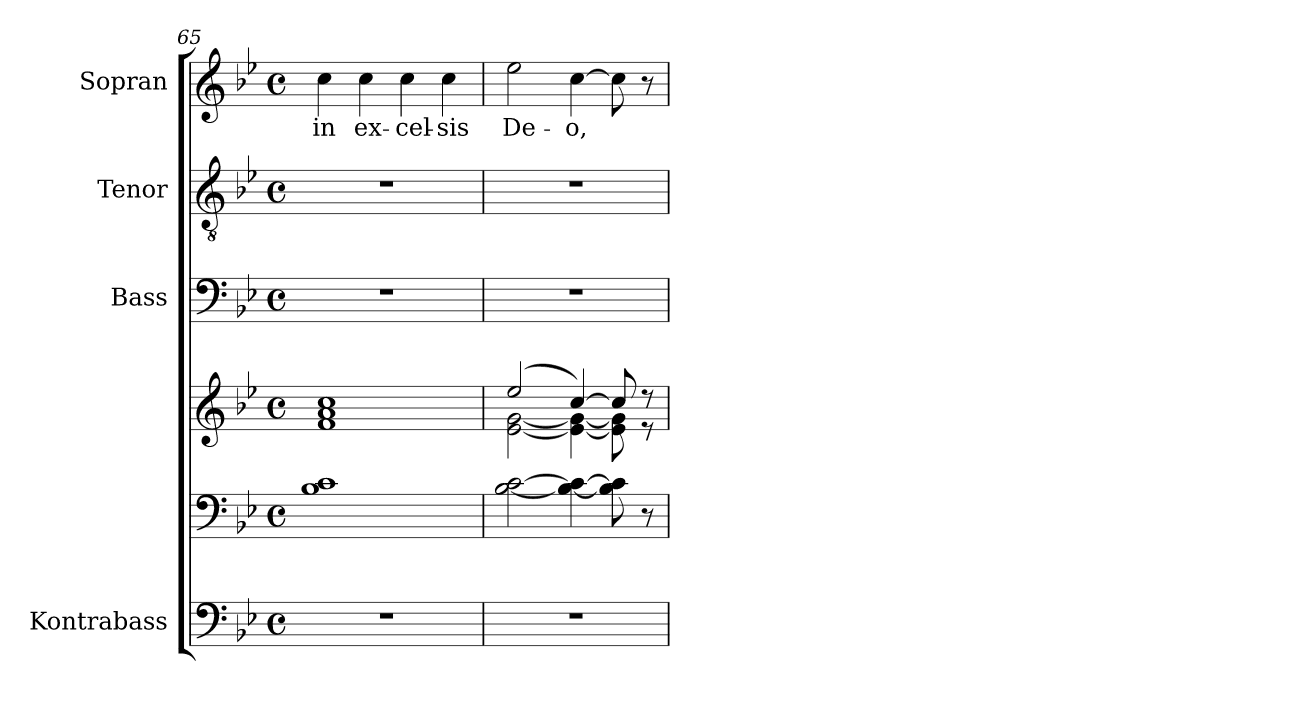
**kern	**kern	**kern	**kern	**kern	**kern	**text
*part5	*part4	*part4	*part3	*part2	*part1	*part1
*staff6	*staff5	*staff4	*staff3	*staff2	*staff1	*staff1
*I"Kontrabass	*	*	*I"Bass	*I"Tenor	*I"Sopran	*
*I'Kb.	*	*	*I'B.	*I'T.	*I'S.	*
*clefF4	*clefF4	*clefG2	*clefF4	*clefGv2	*clefG2	*
*ITrd7c12	*	*	*	*	*	*
*k[b-e-]	*k[b-e-]	*k[b-e-]	*k[b-e-]	*k[b-e-]	*k[b-e-]	*
*B-:	*B-:	*B-:	*B-:	*B-:	*B-:	*
*M4/4	*M4/4	*M4/4	*M4/4	*M4/4	*M4/4	*
*met(c)	*met(c)	*met(c)	*met(c)	*met(c)	*met(c)	*
=65	=65	=65	=65	=65	=65	=65
!	!	!	!	!	!	!LO:LY:b
1r	1B- 1c	1f 1a 1cc	1r	1r	4cc\	in
!	!	!	!	!	!	!LO:LY:b
.	.	.	.	.	4cc\	ex-
!	!	!	!	!	!	!LO:LY:b
.	.	.	.	.	4cc\	-cel-
!	!	!	!	!	!	!LO:LY:b
.	.	.	.	.	4cc\	-sis
!!LO:LB:g=z
=66	=66	=66	=66	=66	=66	=66
*	*	*^	*	*	*	*
!	!	!	!	!	!	!	!LO:LY:b
1r	[2B-\ [2c\	(2ee-/	[<2e-\ [<2g\	1r	1r	2ee-\	De-
!	!	!	!	!	!	!	!LO:LY:b
.	4B-\_ 4c\_	[>4cc/)	4e-\_ 4g\_	.	.	[4cc\	-o,
.	8B-\] 8c\]	8cc/]	8e-\] 8g\]	.	.	8cc\]	.
.	8r	8r	8r	.	.	8r	.
*	*	*v	*v	*	*	*	*
=	=	=	=	=	=	=
*-	*-	*-	*-	*-	*-	*-
